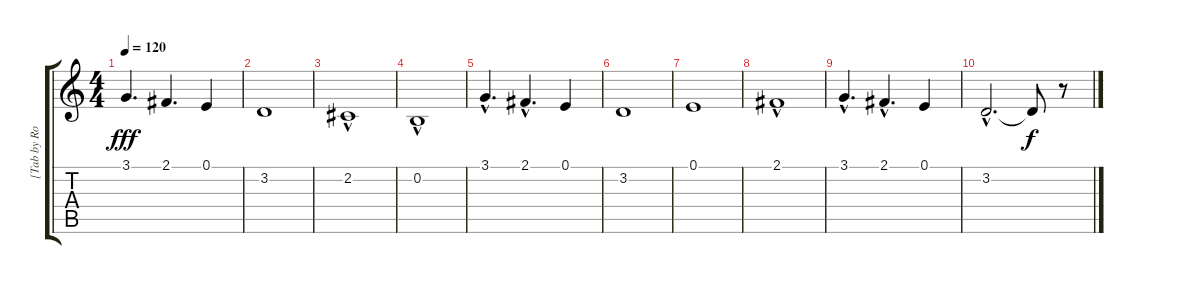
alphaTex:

\track ("[Tab by Rodrigo Takahashi]" "[Tab by Ro") {instrument pad1newage}
\staff {score tabs}
\tuning (E4 B3 G3 D3 A2 E2) {hide}
\ts (4 4)
\tempo 120
\clef g2
\ks c
3.1.4{d dy fff} 2.1.4{d} 0.1.4 |
3.2.1 |
2.2{hac}.1 |
0.2{hac}.1 |
3.1{hac}.4{d} 2.1{hac}.4{d} 0.1.4 |
3.2.1 |
0.1.1 |
2.1{hac}.1 |
3.1{hac}.4{d} 2.1{hac}.4{d} 0.1.4 |
3.2{hac}.2{d} 3.2{t}.8{dy f} r.8
